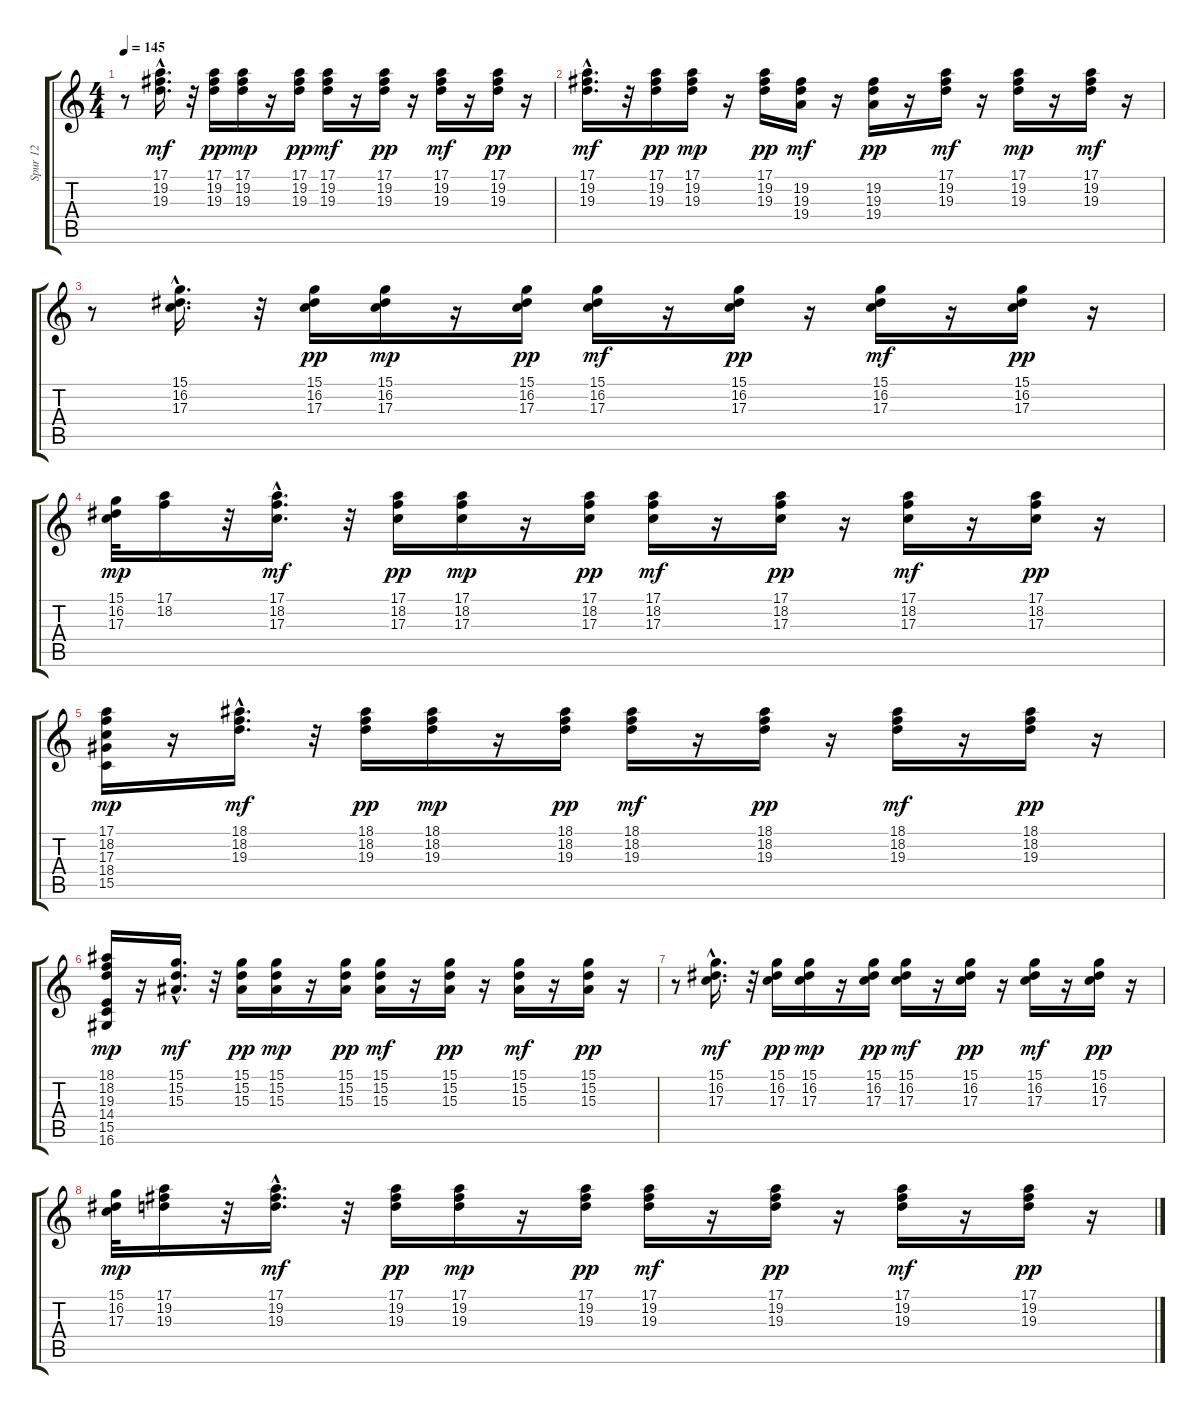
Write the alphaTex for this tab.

\track ("Spur 12" "Spur 12") {instrument percussiveorgan}
\staff {score tabs}
\tuning (E4 B3 G3 D3 A2 E2) {hide}
\ts (4 4)
\tempo 145
\clef g2
\ks c
r.8{dy mp} (17.1{hac} 19.2{hac} 19.3{hac}).16{d dy mf} r.32 (17.1 19.2 19.3).16{dy pp balance 4} (17.1 19.2 19.3).16{dy mp balance 12} r.16 (17.1 19.2 19.3).16{dy pp balance 4} (17.1 19.2 19.3).16{dy mf balance 12} r.16 (17.1 19.2 19.3).16{dy pp balance 4} r.16 (17.1 19.2 19.3).16{dy mf balance 12} r.16 (17.1 19.2 19.3).16{dy pp balance 4} r.16 |
(17.1{hac} 19.2{hac} 19.3{hac}).16{d dy mf balance 12} r.32 (17.1 19.2 19.3).16{dy pp balance 4} (17.1 19.2 19.3).16{dy mp balance 12} r.16 (17.1 19.2 19.3).16{dy pp balance 4} (19.2 19.3 19.4).16{dy mf balance 12} r.16 (19.2 19.3 19.4).16{dy pp balance 4} r.16 (17.1 19.2 19.3).16{dy mf balance 12} r.16 (17.1 19.2 19.3).16{dy mp balance 4} r.16 (17.1 19.2 19.3).16{dy mf balance 12} r.16 |
r.8 (15.1{hac} 16.2{hac} 17.3{hac}).16{d} r.32 (15.1 16.2 17.3).16{dy pp balance 4} (15.1 16.2 17.3).16{dy mp balance 12} r.16 (15.1 16.2 17.3).16{dy pp balance 4} (15.1 16.2 17.3).16{dy mf balance 12} r.16 (15.1 16.2 17.3).16{dy pp balance 4} r.16 (15.1 16.2 17.3).16{dy mf balance 12} r.16 (15.1 16.2 17.3).16{dy pp balance 4} r.16 |
(15.1 16.2 17.3).32{dy mp balance 12} (17.1 18.2).16 r.32 (17.1{hac} 18.2{hac} 17.3{hac}).16{d dy mf} r.32 (17.1 18.2 17.3).16{dy pp balance 4} (17.1 18.2 17.3).16{dy mp balance 12} r.16 (17.1 18.2 17.3).16{dy pp balance 4} (17.1 18.2 17.3).16{dy mf balance 12} r.16 (17.1 18.2 17.3).16{dy pp balance 4} r.16 (17.1 18.2 17.3).16{dy mf balance 12} r.16 (17.1 18.2 17.3).16{dy pp balance 4} r.16 |
(17.1 18.2 17.3 18.4 15.5).16{dy mp balance 12} r.16 (18.1{hac} 18.2{hac} 19.3{hac}).16{d dy mf} r.32 (18.1 18.2 19.3).16{dy pp balance 4} (18.1 18.2 19.3).16{dy mp balance 12} r.16 (18.1 18.2 19.3).16{dy pp balance 4} (18.1 18.2 19.3).16{dy mf balance 12} r.16 (18.1 18.2 19.3).16{dy pp balance 4} r.16 (18.1 18.2 19.3).16{dy mf balance 12} r.16 (18.1 18.2 19.3).16{dy pp balance 4} r.16 |
(18.1 18.2 19.3 14.4 15.5 16.6).16{dy mp balance 12} r.16 (15.1{hac} 15.2{hac} 15.3{hac}).16{d dy mf} r.32 (15.1 15.2 15.3).16{dy pp balance 4} (15.1 15.2 15.3).16{dy mp balance 12} r.16 (15.1 15.2 15.3).16{dy pp balance 4} (15.1 15.2 15.3).16{dy mf balance 12} r.16 (15.1 15.2 15.3).16{dy pp balance 4} r.16 (15.1 15.2 15.3).16{dy mf balance 12} r.16 (15.1 15.2 15.3).16{dy pp balance 4} r.16 |
r.8 (15.1{hac} 16.2{hac} 17.3{hac}).16{d dy mf balance 12} r.32 (15.1 16.2 17.3).16{dy pp balance 4} (15.1 16.2 17.3).16{dy mp balance 12} r.16 (15.1 16.2 17.3).16{dy pp balance 4} (15.1 16.2 17.3).16{dy mf balance 12} r.16 (15.1 16.2 17.3).16{dy pp balance 4} r.16 (15.1 16.2 17.3).16{dy mf balance 12} r.16 (15.1 16.2 17.3).16{dy pp balance 4} r.16 |
(15.1 16.2 17.3).32{dy mp balance 12} (17.1 19.2 19.3).16 r.32 (17.1{hac} 19.2{hac} 19.3{hac}).16{d dy mf} r.32 (17.1 19.2 19.3).16{dy pp balance 4} (17.1 19.2 19.3).16{dy mp balance 12} r.16 (17.1 19.2 19.3).16{dy pp balance 4} (17.1 19.2 19.3).16{dy mf balance 12} r.16 (17.1 19.2 19.3).16{dy pp balance 4} r.16 (17.1 19.2 19.3).16{dy mf balance 12} r.16 (17.1 19.2 19.3).16{dy pp balance 4} r.16
